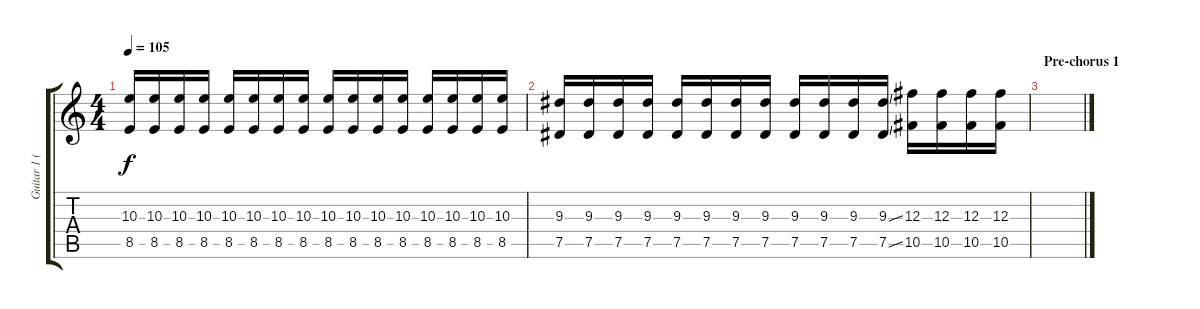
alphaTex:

\track ("Guitar 1 (Brad Delson)" "Guitar 1 (") {instrument distortionguitar}
\staff {score tabs}
\tuning (Eb4 Bb3 Gb3 Db3 Ab2 Db2) {hide}
\ts (4 4)
\tempo 105
\clef g2
\ks c
(10.3 8.5).16{dy f} (10.3 8.5).16 (10.3 8.5).16 (10.3 8.5).16 (10.3 8.5).16 (10.3 8.5).16 (10.3 8.5).16 (10.3 8.5).16 (10.3 8.5).16 (10.3 8.5).16 (10.3 8.5).16 (10.3 8.5).16 (10.3 8.5).16 (10.3 8.5).16 (10.3 8.5).16 (10.3 8.5).16 |
(9.3 7.5).16 (9.3 7.5).16 (9.3 7.5).16 (9.3 7.5).16 (9.3 7.5).16 (9.3 7.5).16 (9.3 7.5).16 (9.3 7.5).16 (9.3 7.5).16 (9.3 7.5).16 (9.3 7.5).16 (9.3{ss} 7.5{ss}).16 (12.3 10.5).16 (12.3 10.5).16 (12.3 10.5).16 (12.3 10.5).16 |
\section ("" "Pre-chorus 1")
